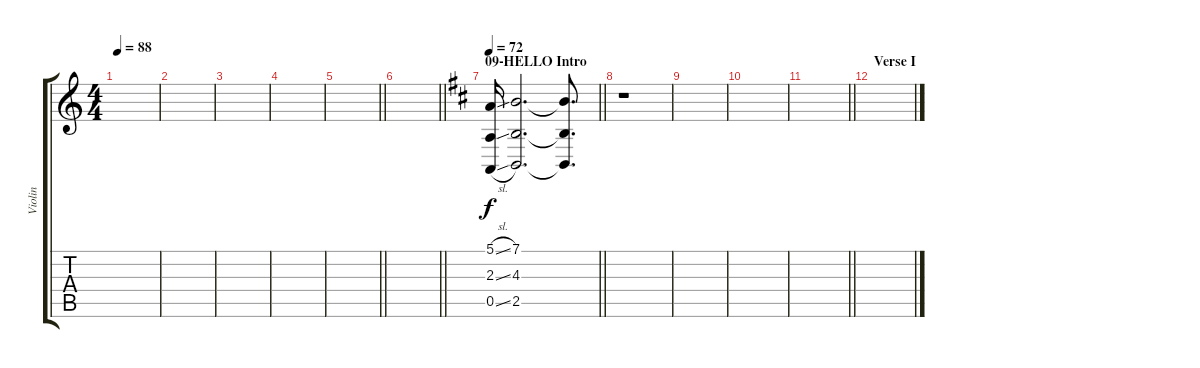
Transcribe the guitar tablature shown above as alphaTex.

\track ("Violin" "Violin") {instrument violin}
\staff {score tabs}
\tuning (E4 B3 G3 D3 A2 E2) {hide}
\ts (4 4)
\tempo 88
\clef g2
\ks c
|
|
|
|
\barLineRight lightlight
|
\barLineRight lightlight
|
\section ("" "09-HELLO Intro")
\tempo 72
\barLineRight lightlight
\ks d
(5.1{sl} 2.3{sl} 0.5{sl}).16{dy f volume 3} (7.1 4.3 2.5).2{d} (7.1{t} 4.3{t} 2.5{t}).8{d} |
r.1 |
|
|
\barLineRight lightlight
|
\section ("" "Verse I")
